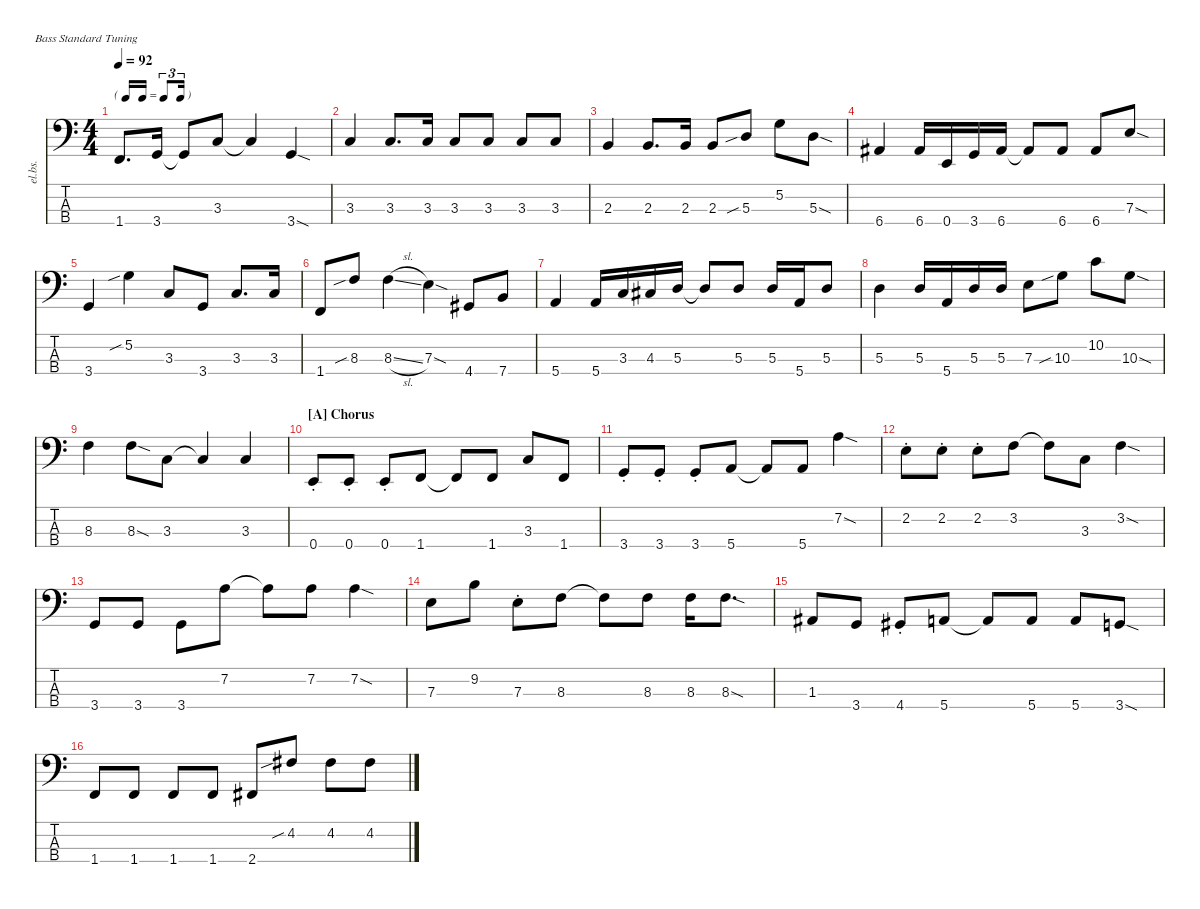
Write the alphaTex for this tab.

\defaultSystemsLayout 4
\hideDynamics
\bracketExtendMode nobrackets
\track ("Electric Bass" "el.bs.") {mute instrument electricbassfinger}
\staff {score tabs}
\tuning (G2 D2 A1 E1)
\ts (4 4)
\tf triplet16th
\tempo 92
\clef f4
\ks c
1.4.8{d dy mf beam Up} 3.4.16{beam Up} 3.4{t}.8{beam Up} 3.3.8{beam Up} 3.3{t}.4{beam Up} 3.4{sod}.4{beam Up} |
3.3.4{beam Up} 3.3.8{d beam Up} 3.3.16{beam Up} 3.3.8{beam Up} 3.3.8{beam Up} 3.3.8{beam Up} 3.3.8{beam Up} |
2.3.4{beam Up} 2.3.8{d beam Up} 2.3.16{beam Up} 2.3.8{beam Up} 5.3{sib}.8{beam Up} 5.2.8{beam Down} 5.3{sod}.8{beam Down} |
6.4{acc #}.4{beam Up} 6.4{acc #}.16{beam Up} 0.4.16{beam Up} 3.4.16{beam Up} 6.4{acc #}.16{beam Up} 6.4{t acc #}.8{beam Up} 6.4{acc #}.8{beam Up} 6.4{acc #}.8{beam Up} 7.3{sod}.8{beam Up} |
3.4.4{beam Up} 5.2{sib}.4{beam Down} 3.3.8{beam Up} 3.4.8{beam Up} 3.3.8{d beam Up} 3.3.16{beam Up} |
1.4.8{beam Up} 8.3{sib}.8{beam Up} 8.3{sl}.4{beam Down} 7.3{sod}.4{beam Down} 4.4{acc #}.8{beam Up} 7.4.8{beam Up} |
5.4.4{beam Up} 5.4.16{beam Up} 3.3.16{beam Up} 4.3{acc #}.16{beam Up} 5.3.16{beam Up} 5.3{t}.8{beam Up} 5.3.8{beam Up} 5.3.16{beam Up} 5.4.16{beam Up} 5.3.8{beam Up} |
5.3.4{beam Down} 5.3.16{beam Up} 5.4.16{beam Up} 5.3.16{beam Up} 5.3.16{beam Up} 7.3.8{beam Down} 10.3{sib}.8{beam Down} 10.2.8{beam Down} 10.3{sod}.8{beam Down} |
8.3.4{beam Down} 8.3{sod}.8{beam Down} 3.3.8{beam Down} 3.3{t}.4{beam Up} 3.3.4{beam Up} |
\section ("A" "Chorus")
0.4{st}.8{beam Up} 0.4{st}.8{beam Up} 0.4{st}.8{beam Up} 1.4.8{beam Up} 1.4{t}.8{beam Up} 1.4.8{beam Up} 3.3.8{beam Up} 1.4.8{beam Up} |
3.4{st}.8{beam Up} 3.4{st}.8{beam Up} 3.4{st}.8{beam Up} 5.4.8{beam Up} 5.4{t}.8{beam Up} 5.4.8{beam Up} 7.2{sod}.4{beam Down} |
2.2{st}.8{beam Down} 2.2{st}.8{beam Down} 2.2{st}.8{beam Down} 3.2.8{beam Down} 3.2{t}.8{beam Down} 3.3.8{beam Down} 3.2{sod}.4{beam Down} |
3.4.8{beam Up} 3.4.8{beam Up} 3.4.8{beam Down} 7.2.8{beam Down} 7.2{t}.8{beam Down} 7.2.8{beam Down} 7.2{sod}.4{beam Down} |
7.3.8{beam Down} 9.2.8{beam Down} 7.3{st}.8{beam Down} 8.3.8{beam Down} 8.3{t}.8{beam Down} 8.3.8{beam Down} 8.3.16{beam Down} 8.3{sod}.8{d beam Down} |
1.3{acc #}.8{beam Up} 3.4.8{beam Up} 4.4{st acc #}.8{beam Up} 5.4.8{beam Up} 5.4{t}.8{beam Up} 5.4.8{beam Up} 5.4.8{beam Up} 3.4{sod}.8{beam Up} |
1.4.8{beam Up} 1.4.8{beam Up} 1.4.8{beam Up} 1.4.8{beam Up} 2.4{acc #}.8{beam Up} 4.2{sib acc #}.8{beam Up} 4.2{acc #}.8{beam Down} 4.2{acc #}.8{beam Down}
